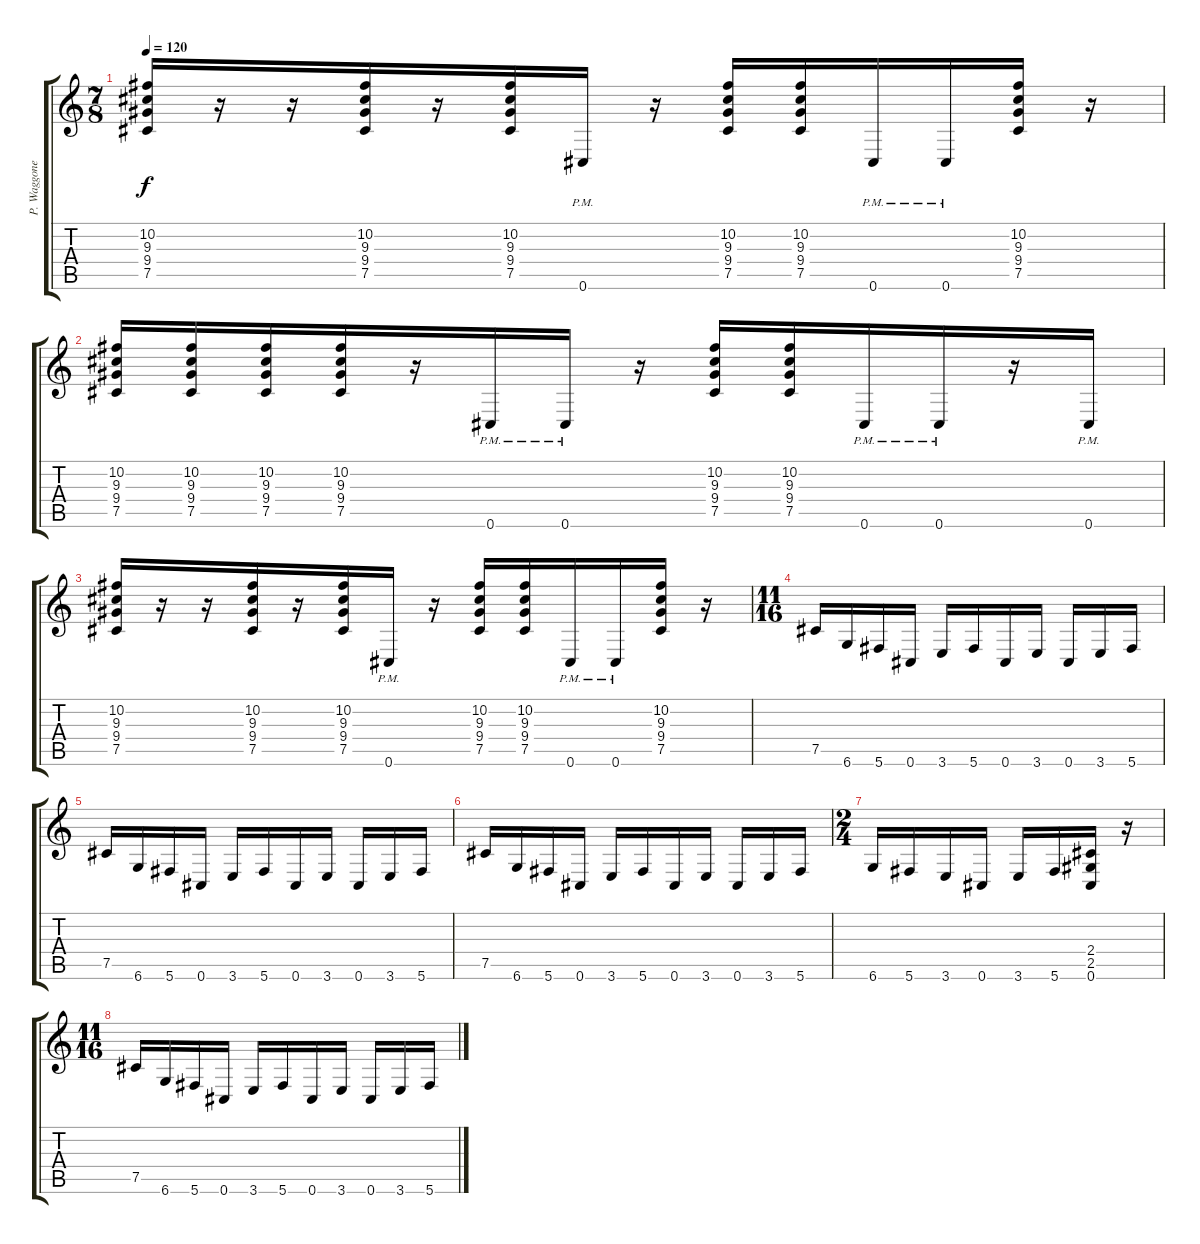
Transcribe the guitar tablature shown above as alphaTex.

\track ("P. Waggoner Gtr." "P. Waggone") {instrument distortionguitar}
\staff {score tabs}
\tuning (Db4 Ab3 E3 B2 Gb2 Db2) {hide}
\ts (7 8)
\tempo 120
\clef g2
\ks c
(10.2 9.3 9.4 7.5).16{dy f} r.16 r.16 (10.2 9.3 9.4 7.5).16 r.16 (10.2 9.3 9.4 7.5).16 0.6{pm}.16 r.16 (10.2 9.3 9.4 7.5).16 (10.2 9.3 9.4 7.5).16 0.6{pm}.16 0.6{pm}.16 (10.2 9.3 9.4 7.5).16 r.16 |
(10.2 9.3 9.4 7.5).16 (10.2 9.3 9.4 7.5).16 (10.2 9.3 9.4 7.5).16 (10.2 9.3 9.4 7.5).16 r.16 0.6{pm}.16 0.6{pm}.16 r.16 (10.2 9.3 9.4 7.5).16 (10.2 9.3 9.4 7.5).16 0.6{pm}.16 0.6{pm}.16 r.16 0.6{pm}.16 |
(10.2 9.3 9.4 7.5).16 r.16 r.16 (10.2 9.3 9.4 7.5).16 r.16 (10.2 9.3 9.4 7.5).16 0.6{pm}.16 r.16 (10.2 9.3 9.4 7.5).16 (10.2 9.3 9.4 7.5).16 0.6{pm}.16 0.6{pm}.16 (10.2 9.3 9.4 7.5).16 r.16 |
\ts (11 16)
7.5.16 6.6.16 5.6.16 0.6.16 3.6.16 5.6.16 0.6.16 3.6.16 0.6.16 3.6.16 5.6.16 |
7.5.16 6.6.16 5.6.16 0.6.16 3.6.16 5.6.16 0.6.16 3.6.16 0.6.16 3.6.16 5.6.16 |
7.5.16 6.6.16 5.6.16 0.6.16 3.6.16 5.6.16 0.6.16 3.6.16 0.6.16 3.6.16 5.6.16 |
\ts (2 4)
6.6.16 5.6.16 3.6.16 0.6.16 3.6.16 5.6.16 (2.4 2.5 0.6).16 r.16 |
\ts (11 16)
7.5.16 6.6.16 5.6.16 0.6.16 3.6.16 5.6.16 0.6.16 3.6.16 0.6.16 3.6.16 5.6.16
